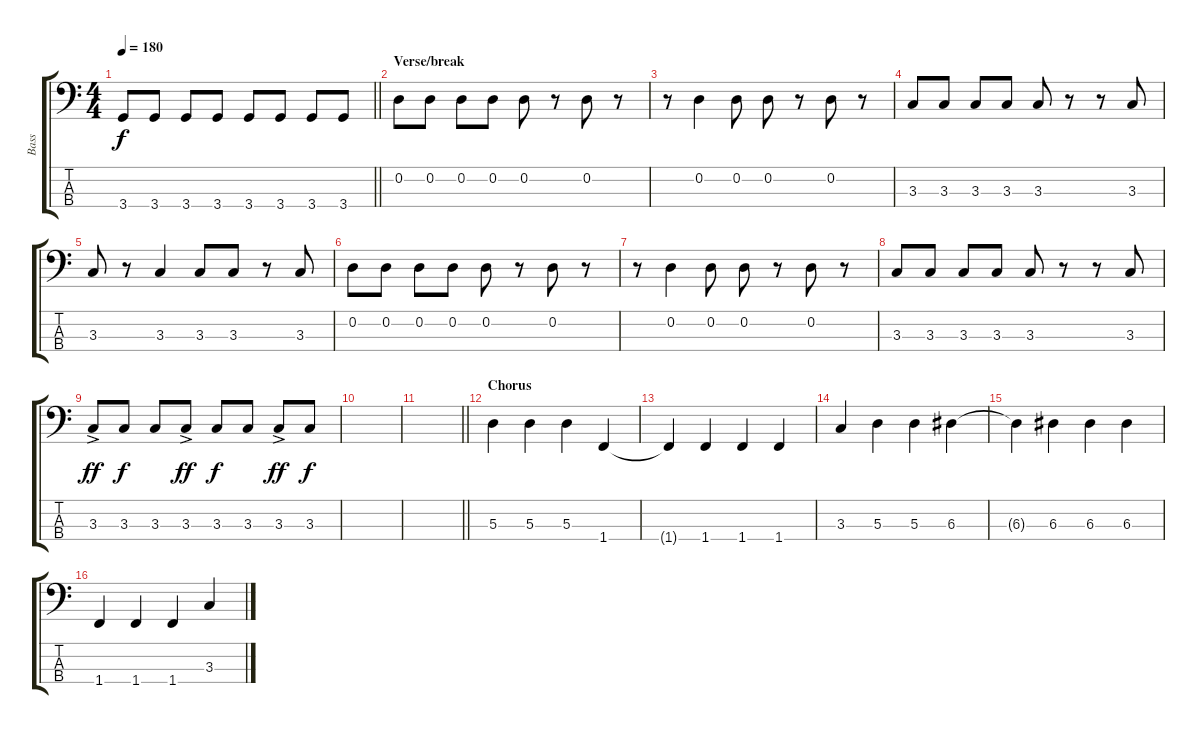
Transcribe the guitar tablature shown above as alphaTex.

\track ("Bass" "Bass") {instrument electricbassfinger}
\staff {score tabs}
\tuning (G2 D2 A1 E1) {hide}
\ts (4 4)
\tempo 180
\clef f4
\barLineRight lightlight
\ks c
3.4.8{dy f} 3.4.8 3.4.8 3.4.8 3.4.8 3.4.8 3.4.8 3.4.8 |
\section ("" "Verse/break")
0.2.8 0.2.8 0.2.8 0.2.8 0.2.8 r.8 0.2.8 r.8 |
r.8 0.2.4 0.2.8 0.2.8 r.8 0.2.8 r.8 |
3.3.8 3.3.8 3.3.8 3.3.8 3.3.8 r.8 r.8 3.3.8 |
3.3.8 r.8 3.3.4 3.3.8 3.3.8 r.8 3.3.8 |
0.2.8 0.2.8 0.2.8 0.2.8 0.2.8 r.8 0.2.8 r.8 |
r.8 0.2.4 0.2.8 0.2.8 r.8 0.2.8 r.8 |
3.3.8 3.3.8 3.3.8 3.3.8 3.3.8 r.8 r.8 3.3.8 |
3.3{ac}.8{dy ff} 3.3.8{dy f} 3.3.8 3.3{ac}.8{dy ff} 3.3.8{dy f} 3.3.8 3.3{ac}.8{dy ff} 3.3.8{dy f} |
|
\barLineRight lightlight
|
\section ("" "Chorus")
5.3.4 5.3.4 5.3.4 1.4.4 |
1.4{t}.4 1.4.4 1.4.4 1.4.4 |
3.3.4 5.3.4 5.3.4 6.3.4 |
6.3{t}.4 6.3.4 6.3.4 6.3.4 |
1.4.4 1.4.4 1.4.4 3.3.4
